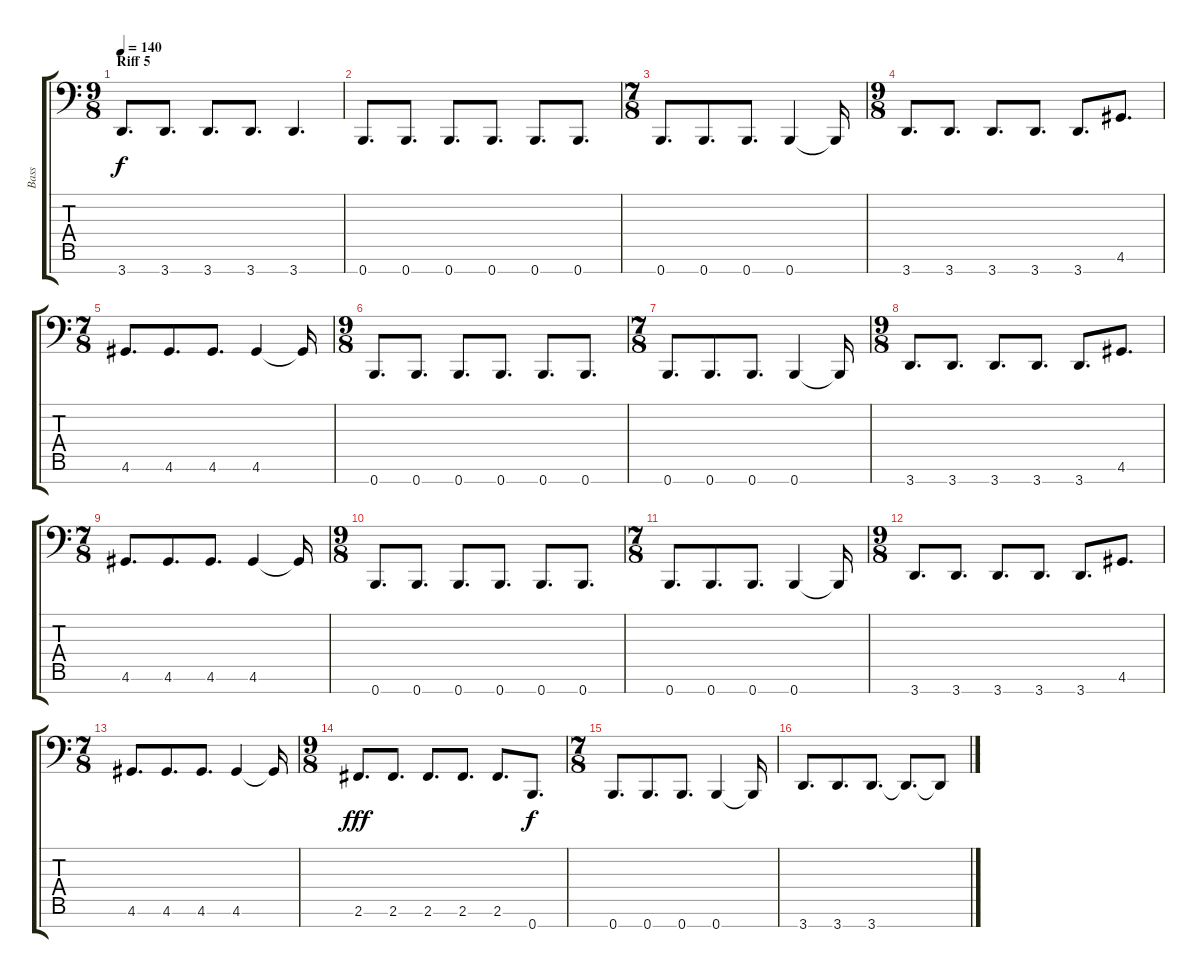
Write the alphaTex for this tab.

\track ("Bass" "Bass") {instrument electricbassfinger}
\staff {score tabs}
\tuning (E3 B2 G2 D2 A1 E1 B0) {hide}
\ts (9 8)
\section ("" "Riff 5")
\tempo 140
\clef f4
\ks c
3.7.8{d dy f} 3.7.8{d} 3.7.8{d} 3.7.8{d} 3.7.4{d} |
0.7.8{d} 0.7.8{d} 0.7.8{d} 0.7.8{d} 0.7.8{d} 0.7.8{d} |
\ts (7 8)
0.7.8{d} 0.7.8{d} 0.7.8{d} 0.7.4 0.7{t}.16 |
\ts (9 8)
3.7.8{d} 3.7.8{d} 3.7.8{d} 3.7.8{d} 3.7.8{d} 4.6.8{d} |
\ts (7 8)
4.6.8{d} 4.6.8{d} 4.6.8{d} 4.6.4 4.6{t}.16 |
\ts (9 8)
0.7.8{d} 0.7.8{d} 0.7.8{d} 0.7.8{d} 0.7.8{d} 0.7.8{d} |
\ts (7 8)
0.7.8{d} 0.7.8{d} 0.7.8{d} 0.7.4 0.7{t}.16 |
\ts (9 8)
3.7.8{d} 3.7.8{d} 3.7.8{d} 3.7.8{d} 3.7.8{d} 4.6.8{d} |
\ts (7 8)
4.6.8{d} 4.6.8{d} 4.6.8{d} 4.6.4 4.6{t}.16 |
\ts (9 8)
0.7.8{d} 0.7.8{d} 0.7.8{d} 0.7.8{d} 0.7.8{d} 0.7.8{d} |
\ts (7 8)
0.7.8{d} 0.7.8{d} 0.7.8{d} 0.7.4 0.7{t}.16 |
\ts (9 8)
3.7.8{d} 3.7.8{d} 3.7.8{d} 3.7.8{d} 3.7.8{d} 4.6.8{d} |
\ts (7 8)
4.6.8{d} 4.6.8{d} 4.6.8{d} 4.6.4 4.6{t}.16 |
\ts (9 8)
2.6.8{d dy fff} 2.6.8{d} 2.6.8{d} 2.6.8{d} 2.6.8{d} 0.7.8{d dy f} |
\ts (7 8)
0.7.8{d} 0.7.8{d} 0.7.8{d} 0.7.4 0.7{t}.16 |
3.7.8{d} 3.7.8{d} 3.7.8{d} 3.7{t}.8{d} 3.7{t}.8
